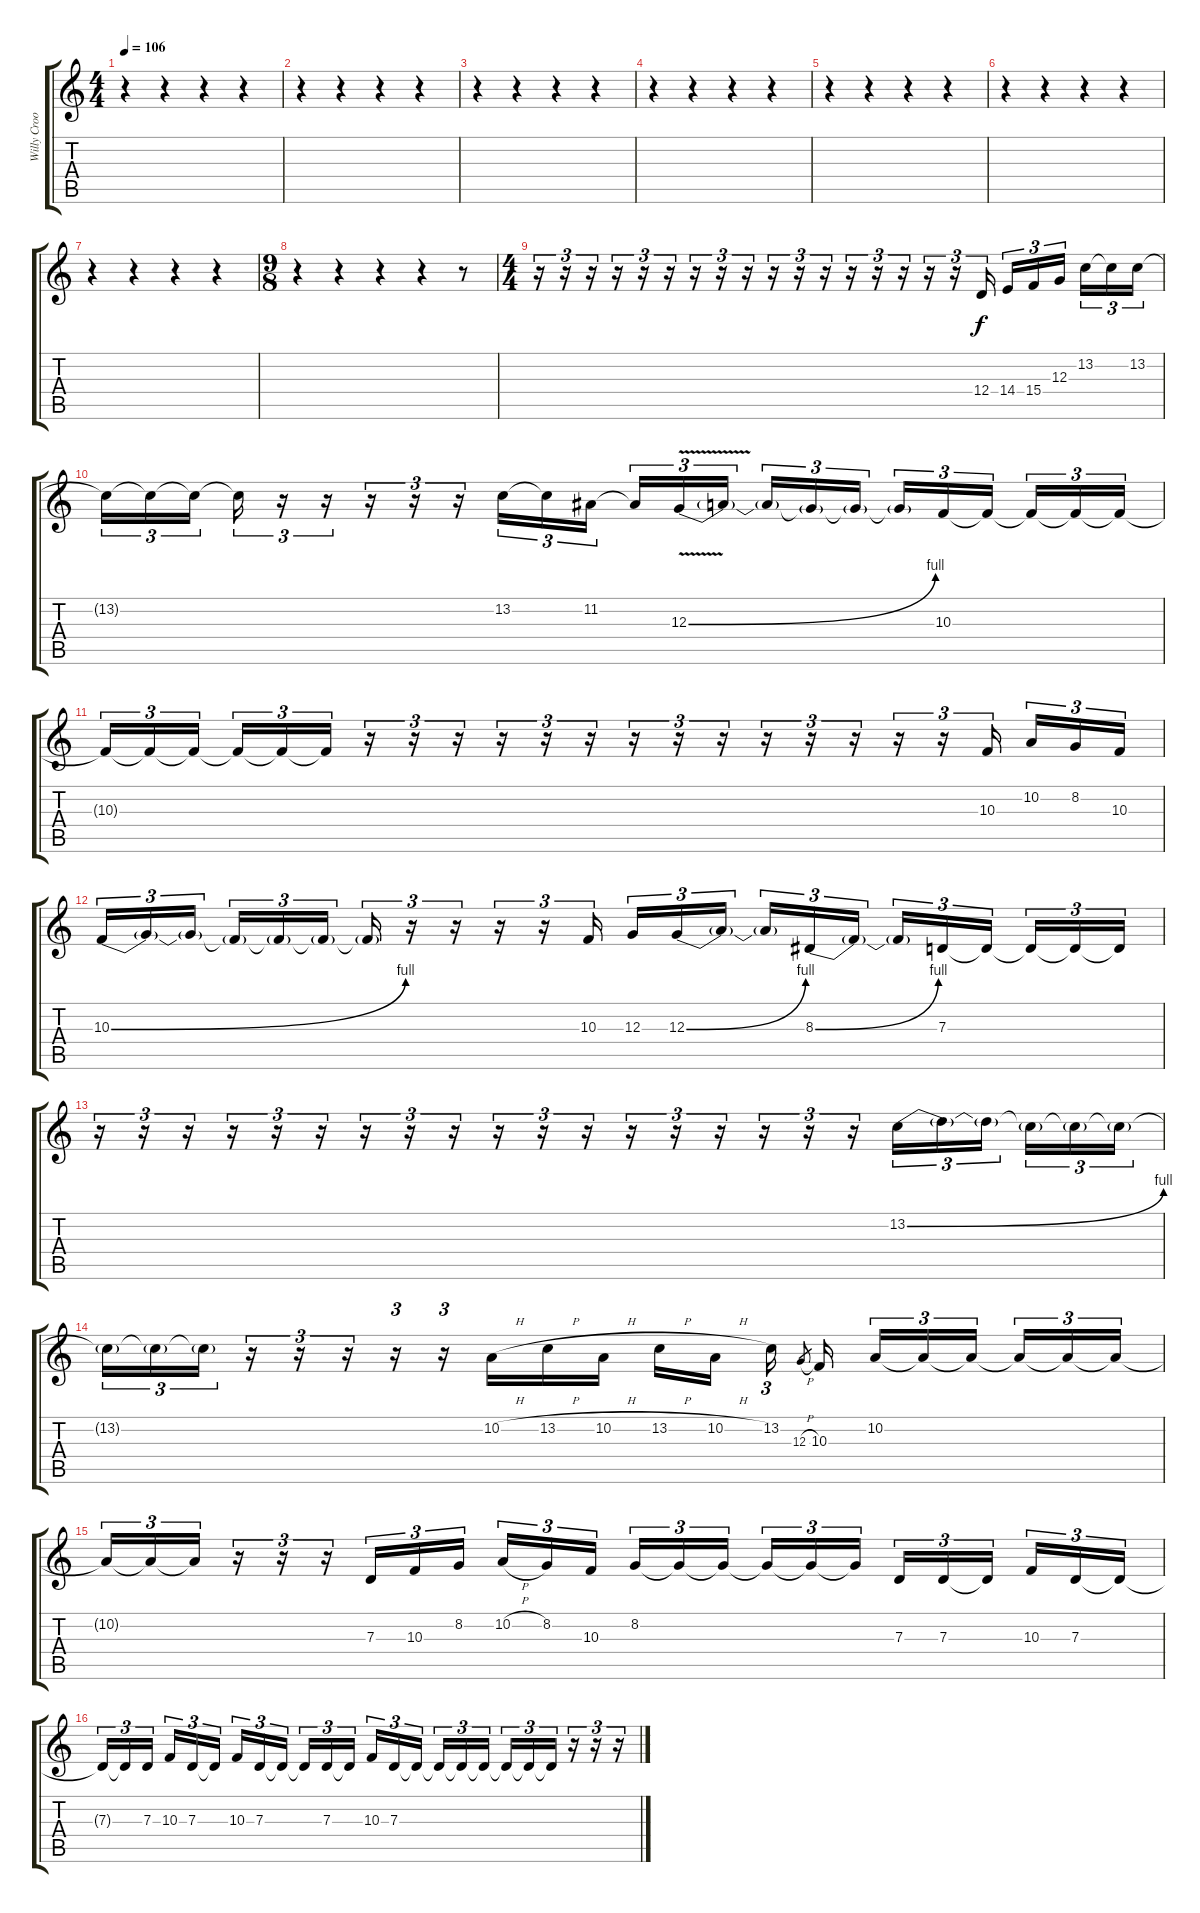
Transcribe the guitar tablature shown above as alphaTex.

\track ("Willy Crook" "Willy Croo") {instrument altosax}
\staff {score tabs}
\tuning (E4 B3 G3 D3 A2 E2) {hide}
\ts (4 4)
\tempo 106
\clef g2
\ks c
r.4{dy f} r.4 r.4 r.4 |
r.4 r.4 r.4 r.4 |
r.4 r.4 r.4 r.4 |
r.4 r.4 r.4 r.4 |
r.4 r.4 r.4 r.4 |
r.4 r.4 r.4 r.4 |
r.4 r.4 r.4 r.4 |
\ts (9 8)
r.4 r.4 r.4 r.4 r.8 |
\ts (4 4)
r.16{tu (3 2)} r.16{tu (3 2)} r.16{tu (3 2)} r.16{tu (3 2)} r.16{tu (3 2)} r.16{tu (3 2)} r.16{tu (3 2)} r.16{tu (3 2)} r.16{tu (3 2)} r.16{tu (3 2)} r.16{tu (3 2)} r.16{tu (3 2)} r.16{tu (3 2)} r.16{tu (3 2)} r.16{tu (3 2)} r.16{tu (3 2)} r.16{tu (3 2)} 12.4.16{tu (3 2)} 14.4.16{tu (3 2)} 15.4.16{tu (3 2)} 12.3.16{tu (3 2) beam splitsecondary} 13.2.16{tu (3 2)} 13.2{t}.16{tu (3 2)} 13.2.16{tu (3 2)} |
13.2{t}.16{tu (3 2)} 13.2{t}.16{tu (3 2)} 13.2{t}.16{tu (3 2) beam splitsecondary} 13.2{t}.16{tu (3 2)} r.16{tu (3 2)} r.16{tu (3 2)} r.16{tu (3 2)} r.16{tu (3 2)} r.16{tu (3 2)} 13.2.16{tu (3 2)} 13.2{t}.16{tu (3 2)} 11.2.16{tu (3 2)} 11.2{t}.16{tu (3 2)} 12.3{be (bend 0 0 60 4) v}.16{tu (3 2)} 12.3{t}.16{tu (3 2) beam splitsecondary} 12.3{t}.16{tu (3 2)} 12.3{t}.16{tu (3 2)} 12.3{t}.16{tu (3 2)} 12.3{t}.16{tu (3 2)} 10.3.16{tu (3 2) volume 5} 10.3{t}.16{tu (3 2) beam splitsecondary} 10.3{t}.16{tu (3 2)} 10.3{t}.16{tu (3 2)} 10.3{t}.16{tu (3 2)} |
10.3{t}.16{tu (3 2)} 10.3{t}.16{tu (3 2)} 10.3{t}.16{tu (3 2) beam splitsecondary} 10.3{t}.16{tu (3 2)} 10.3{t}.16{tu (3 2)} 10.3{t}.16{tu (3 2)} r.16{tu (3 2)} r.16{tu (3 2)} r.16{tu (3 2)} r.16{tu (3 2)} r.16{tu (3 2)} r.16{tu (3 2)} r.16{tu (3 2)} r.16{tu (3 2)} r.16{tu (3 2)} r.16{tu (3 2)} r.16{tu (3 2)} r.16{tu (3 2)} r.16{tu (3 2)} r.16{tu (3 2)} 10.3.16{tu (3 2) volume 13 beam splitsecondary} 10.2.16{tu (3 2)} 8.2.16{tu (3 2)} 10.3.16{tu (3 2)} |
10.3{be (bend 0 0 60 4)}.16{tu (3 2)} 10.3{t}.16{tu (3 2)} 10.3{t}.16{tu (3 2) beam splitsecondary} 10.3{t}.16{tu (3 2)} 10.3{t}.16{tu (3 2)} 10.3{t}.16{tu (3 2)} 10.3{t}.16{tu (3 2)} r.16{tu (3 2)} r.16{tu (3 2)} r.16{tu (3 2)} r.16{tu (3 2)} 10.3.16{tu (3 2)} 12.3.16{tu (3 2)} 12.3{be (bend 0 0 60 4)}.16{tu (3 2)} 12.3{t}.16{tu (3 2) beam splitsecondary} 12.3{t}.16{tu (3 2)} 8.3{be (bend 0 0 60 4)}.16{tu (3 2)} 8.3{t}.16{tu (3 2)} 8.3{t}.16{tu (3 2)} 7.3.16{tu (3 2)} 7.3{t}.16{tu (3 2) beam splitsecondary} 7.3{t}.16{tu (3 2)} 7.3{t}.16{tu (3 2)} 7.3{t}.16{tu (3 2)} |
r.16{tu (3 2)} r.16{tu (3 2)} r.16{tu (3 2)} r.16{tu (3 2)} r.16{tu (3 2)} r.16{tu (3 2)} r.16{tu (3 2)} r.16{tu (3 2)} r.16{tu (3 2)} r.16{tu (3 2)} r.16{tu (3 2)} r.16{tu (3 2)} r.16{tu (3 2)} r.16{tu (3 2)} r.16{tu (3 2)} r.16{tu (3 2)} r.16{tu (3 2)} r.16{tu (3 2)} 13.2{be (bend 0 0 60 4)}.16{tu (3 2)} 13.2{t}.16{tu (3 2)} 13.2{t}.16{tu (3 2) beam splitsecondary} 13.2{t}.16{tu (3 2)} 13.2{t}.16{tu (3 2)} 13.2{t}.16{tu (3 2)} |
13.2{t}.16{tu (3 2)} 13.2{t}.16{tu (3 2)} 13.2{t}.16{tu (3 2)} r.16{tu (3 2)} r.16{tu (3 2)} r.16{tu (3 2)} r.16{tu (3 2)} r.16{tu (3 2)} 10.2{h}.16 13.2{h}.16 10.2{h}.16 13.2{h}.16 10.2{h}.16{beam splitsecondary} 13.2.16{tu (3 2)} 12.3{h}.8{gr} 10.3.16 10.2.16{tu (3 2)} 10.2{t}.16{tu (3 2)} 10.2{t}.16{tu (3 2) beam splitsecondary} 10.2{t}.16{tu (3 2)} 10.2{t}.16{tu (3 2)} 10.2{t}.16{tu (3 2)} |
10.2{t}.16{tu (3 2)} 10.2{t}.16{tu (3 2)} 10.2{t}.16{tu (3 2)} r.16{tu (3 2)} r.16{tu (3 2)} r.16{tu (3 2)} 7.3.16{tu (3 2)} 10.3.16{tu (3 2)} 8.2.16{tu (3 2) beam splitsecondary} 10.2{h}.16{tu (3 2)} 8.2.16{tu (3 2)} 10.3.16{tu (3 2)} 8.2.16{tu (3 2)} 8.2{t}.16{tu (3 2)} 8.2{t}.16{tu (3 2) beam splitsecondary} 8.2{t}.16{tu (3 2)} 8.2{t}.16{tu (3 2)} 8.2{t}.16{tu (3 2)} 7.3.16{tu (3 2)} 7.3.16{tu (3 2)} 7.3{t}.16{tu (3 2) beam splitsecondary} 10.3.16{tu (3 2)} 7.3.16{tu (3 2)} 7.3{t}.16{tu (3 2)} |
7.3{t}.16{tu (3 2)} 7.3{t}.16{tu (3 2)} 7.3.16{tu (3 2) beam splitsecondary} 10.3.16{tu (3 2)} 7.3.16{tu (3 2)} 7.3{t}.16{tu (3 2)} 10.3.16{tu (3 2)} 7.3.16{tu (3 2)} 7.3{t}.16{tu (3 2) beam splitsecondary} 7.3{t}.16{tu (3 2)} 7.3.16{tu (3 2)} 7.3{t}.16{tu (3 2)} 10.3.16{tu (3 2)} 7.3.16{tu (3 2)} 7.3{t}.16{tu (3 2) beam splitsecondary} 7.3{t}.16{tu (3 2)} 7.3{t}.16{tu (3 2)} 7.3{t}.16{tu (3 2)} 7.3{t}.16{tu (3 2)} 7.3{t}.16{tu (3 2)} 7.3{t}.16{tu (3 2)} r.16{tu (3 2)} r.16{tu (3 2)} r.16{tu (3 2)}
